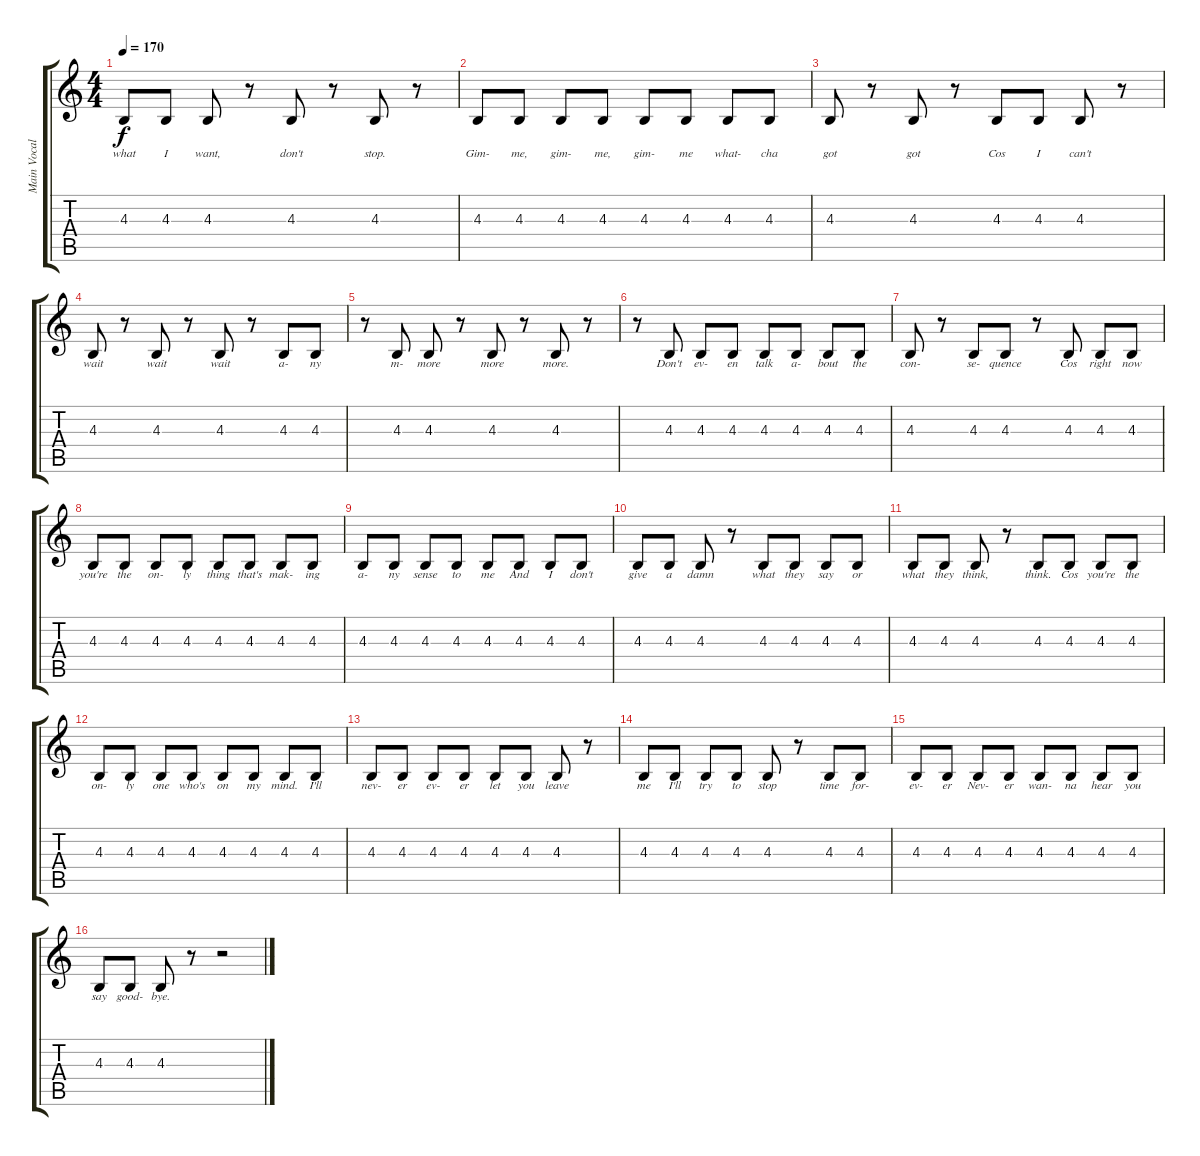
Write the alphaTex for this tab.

\track ("Main Vocals" "Main Vocal") {instrument lead6voice}
\staff {score tabs}
\tuning (E4 B3 G3 D3 A2 E2) {hide}
\ts (4 4)
\tempo 170
\clef g2
\ks c
4.3.8{lyrics (0 "what") lyrics (1 "") lyrics (2 "") lyrics (3 "") lyrics (4 "") dy f} 4.3.8{lyrics (0 "I") lyrics (1 "") lyrics (2 "") lyrics (3 "") lyrics (4 "")} 4.3.8{lyrics (0 "want,") lyrics (1 "") lyrics (2 "") lyrics (3 "") lyrics (4 "")} r.8 4.3.8{lyrics (0 "don't") lyrics (1 "") lyrics (2 "") lyrics (3 "") lyrics (4 "")} r.8 4.3.8{lyrics (0 "stop.") lyrics (1 "") lyrics (2 "") lyrics (3 "") lyrics (4 "")} r.8 |
4.3.8{lyrics (0 "Gim-") lyrics (1 "") lyrics (2 "") lyrics (3 "") lyrics (4 "")} 4.3.8{lyrics (0 "me,") lyrics (1 "") lyrics (2 "") lyrics (3 "") lyrics (4 "")} 4.3.8{lyrics (0 "gim-") lyrics (1 "") lyrics (2 "") lyrics (3 "") lyrics (4 "")} 4.3.8{lyrics (0 "me,") lyrics (1 "") lyrics (2 "") lyrics (3 "") lyrics (4 "")} 4.3.8{lyrics (0 "gim-") lyrics (1 "") lyrics (2 "") lyrics (3 "") lyrics (4 "")} 4.3.8{lyrics (0 "me") lyrics (1 "") lyrics (2 "") lyrics (3 "") lyrics (4 "")} 4.3.8{lyrics (0 "what-") lyrics (1 "") lyrics (2 "") lyrics (3 "") lyrics (4 "")} 4.3.8{lyrics (0 "cha") lyrics (1 "") lyrics (2 "") lyrics (3 "") lyrics (4 "")} |
4.3.8{lyrics (0 "got") lyrics (1 "") lyrics (2 "") lyrics (3 "") lyrics (4 "")} r.8 4.3.8{lyrics (0 "got") lyrics (1 "") lyrics (2 "") lyrics (3 "") lyrics (4 "")} r.8 4.3.8{lyrics (0 "Cos") lyrics (1 "") lyrics (2 "") lyrics (3 "") lyrics (4 "")} 4.3.8{lyrics (0 "I") lyrics (1 "") lyrics (2 "") lyrics (3 "") lyrics (4 "")} 4.3.8{lyrics (0 "can't") lyrics (1 "") lyrics (2 "") lyrics (3 "") lyrics (4 "")} r.8 |
4.3.8{lyrics (0 "wait") lyrics (1 "") lyrics (2 "") lyrics (3 "") lyrics (4 "")} r.8 4.3.8{lyrics (0 "wait") lyrics (1 "") lyrics (2 "") lyrics (3 "") lyrics (4 "")} r.8 4.3.8{lyrics (0 "wait") lyrics (1 "") lyrics (2 "") lyrics (3 "") lyrics (4 "")} r.8 4.3.8{lyrics (0 "a-") lyrics (1 "") lyrics (2 "") lyrics (3 "") lyrics (4 "")} 4.3.8{lyrics (0 "ny") lyrics (1 "") lyrics (2 "") lyrics (3 "") lyrics (4 "")} |
r.8 4.3.8{lyrics (0 "m-") lyrics (1 "") lyrics (2 "") lyrics (3 "") lyrics (4 "")} 4.3.8{lyrics (0 "more") lyrics (1 "") lyrics (2 "") lyrics (3 "") lyrics (4 "")} r.8 4.3.8{lyrics (0 "more") lyrics (1 "") lyrics (2 "") lyrics (3 "") lyrics (4 "")} r.8 4.3.8{lyrics (0 "more.") lyrics (1 "") lyrics (2 "") lyrics (3 "") lyrics (4 "")} r.8 |
r.8 4.3.8{lyrics (0 "Don't") lyrics (1 "") lyrics (2 "") lyrics (3 "") lyrics (4 "")} 4.3.8{lyrics (0 "ev-") lyrics (1 "") lyrics (2 "") lyrics (3 "") lyrics (4 "")} 4.3.8{lyrics (0 "en") lyrics (1 "") lyrics (2 "") lyrics (3 "") lyrics (4 "")} 4.3.8{lyrics (0 "talk") lyrics (1 "") lyrics (2 "") lyrics (3 "") lyrics (4 "")} 4.3.8{lyrics (0 "a-") lyrics (1 "") lyrics (2 "") lyrics (3 "") lyrics (4 "")} 4.3.8{lyrics (0 "bout") lyrics (1 "") lyrics (2 "") lyrics (3 "") lyrics (4 "")} 4.3.8{lyrics (0 "the") lyrics (1 "") lyrics (2 "") lyrics (3 "") lyrics (4 "")} |
4.3.8{lyrics (0 "con-") lyrics (1 "") lyrics (2 "") lyrics (3 "") lyrics (4 "")} r.8 4.3.8{lyrics (0 "se-") lyrics (1 "") lyrics (2 "") lyrics (3 "") lyrics (4 "")} 4.3.8{lyrics (0 "quence") lyrics (1 "") lyrics (2 "") lyrics (3 "") lyrics (4 "")} r.8 4.3.8{lyrics (0 "Cos") lyrics (1 "") lyrics (2 "") lyrics (3 "") lyrics (4 "")} 4.3.8{lyrics (0 "right") lyrics (1 "") lyrics (2 "") lyrics (3 "") lyrics (4 "")} 4.3.8{lyrics (0 "now") lyrics (1 "") lyrics (2 "") lyrics (3 "") lyrics (4 "")} |
4.3.8{lyrics (0 "you're") lyrics (1 "") lyrics (2 "") lyrics (3 "") lyrics (4 "")} 4.3.8{lyrics (0 "the") lyrics (1 "") lyrics (2 "") lyrics (3 "") lyrics (4 "")} 4.3.8{lyrics (0 "on-") lyrics (1 "") lyrics (2 "") lyrics (3 "") lyrics (4 "")} 4.3.8{lyrics (0 "ly") lyrics (1 "") lyrics (2 "") lyrics (3 "") lyrics (4 "")} 4.3.8{lyrics (0 "thing") lyrics (1 "") lyrics (2 "") lyrics (3 "") lyrics (4 "")} 4.3.8{lyrics (0 "that's") lyrics (1 "") lyrics (2 "") lyrics (3 "") lyrics (4 "")} 4.3.8{lyrics (0 "mak-") lyrics (1 "") lyrics (2 "") lyrics (3 "") lyrics (4 "")} 4.3.8{lyrics (0 "ing") lyrics (1 "") lyrics (2 "") lyrics (3 "") lyrics (4 "")} |
4.3.8{lyrics (0 "a-") lyrics (1 "") lyrics (2 "") lyrics (3 "") lyrics (4 "")} 4.3.8{lyrics (0 "ny") lyrics (1 "") lyrics (2 "") lyrics (3 "") lyrics (4 "")} 4.3.8{lyrics (0 "sense") lyrics (1 "") lyrics (2 "") lyrics (3 "") lyrics (4 "")} 4.3.8{lyrics (0 "to") lyrics (1 "") lyrics (2 "") lyrics (3 "") lyrics (4 "")} 4.3.8{lyrics (0 "me") lyrics (1 "") lyrics (2 "") lyrics (3 "") lyrics (4 "")} 4.3.8{lyrics (0 "And") lyrics (1 "") lyrics (2 "") lyrics (3 "") lyrics (4 "")} 4.3.8{lyrics (0 "I") lyrics (1 "") lyrics (2 "") lyrics (3 "") lyrics (4 "")} 4.3.8{lyrics (0 "don't") lyrics (1 "") lyrics (2 "") lyrics (3 "") lyrics (4 "")} |
4.3.8{lyrics (0 "give") lyrics (1 "") lyrics (2 "") lyrics (3 "") lyrics (4 "")} 4.3.8{lyrics (0 "a") lyrics (1 "") lyrics (2 "") lyrics (3 "") lyrics (4 "")} 4.3.8{lyrics (0 "damn") lyrics (1 "") lyrics (2 "") lyrics (3 "") lyrics (4 "")} r.8 4.3.8{lyrics (0 "what") lyrics (1 "") lyrics (2 "") lyrics (3 "") lyrics (4 "")} 4.3.8{lyrics (0 "they") lyrics (1 "") lyrics (2 "") lyrics (3 "") lyrics (4 "")} 4.3.8{lyrics (0 "say") lyrics (1 "") lyrics (2 "") lyrics (3 "") lyrics (4 "")} 4.3.8{lyrics (0 "or") lyrics (1 "") lyrics (2 "") lyrics (3 "") lyrics (4 "")} |
4.3.8{lyrics (0 "what") lyrics (1 "") lyrics (2 "") lyrics (3 "") lyrics (4 "")} 4.3.8{lyrics (0 "they") lyrics (1 "") lyrics (2 "") lyrics (3 "") lyrics (4 "")} 4.3.8{lyrics (0 "think,") lyrics (1 "") lyrics (2 "") lyrics (3 "") lyrics (4 "")} r.8 4.3.8{lyrics (0 "think.") lyrics (1 "") lyrics (2 "") lyrics (3 "") lyrics (4 "")} 4.3.8{lyrics (0 "Cos") lyrics (1 "") lyrics (2 "") lyrics (3 "") lyrics (4 "")} 4.3.8{lyrics (0 "you're") lyrics (1 "") lyrics (2 "") lyrics (3 "") lyrics (4 "")} 4.3.8{lyrics (0 "the") lyrics (1 "") lyrics (2 "") lyrics (3 "") lyrics (4 "")} |
4.3.8{lyrics (0 "on-") lyrics (1 "") lyrics (2 "") lyrics (3 "") lyrics (4 "")} 4.3.8{lyrics (0 "ly") lyrics (1 "") lyrics (2 "") lyrics (3 "") lyrics (4 "")} 4.3.8{lyrics (0 "one") lyrics (1 "") lyrics (2 "") lyrics (3 "") lyrics (4 "")} 4.3.8{lyrics (0 "who's") lyrics (1 "") lyrics (2 "") lyrics (3 "") lyrics (4 "")} 4.3.8{lyrics (0 "on") lyrics (1 "") lyrics (2 "") lyrics (3 "") lyrics (4 "")} 4.3.8{lyrics (0 "my") lyrics (1 "") lyrics (2 "") lyrics (3 "") lyrics (4 "")} 4.3.8{lyrics (0 "mind.") lyrics (1 "") lyrics (2 "") lyrics (3 "") lyrics (4 "")} 4.3.8{lyrics (0 "I'll") lyrics (1 "") lyrics (2 "") lyrics (3 "") lyrics (4 "")} |
4.3.8{lyrics (0 "nev-") lyrics (1 "") lyrics (2 "") lyrics (3 "") lyrics (4 "")} 4.3.8{lyrics (0 "er") lyrics (1 "") lyrics (2 "") lyrics (3 "") lyrics (4 "")} 4.3.8{lyrics (0 "ev-") lyrics (1 "") lyrics (2 "") lyrics (3 "") lyrics (4 "")} 4.3.8{lyrics (0 "er") lyrics (1 "") lyrics (2 "") lyrics (3 "") lyrics (4 "")} 4.3.8{lyrics (0 "let") lyrics (1 "") lyrics (2 "") lyrics (3 "") lyrics (4 "")} 4.3.8{lyrics (0 "you") lyrics (1 "") lyrics (2 "") lyrics (3 "") lyrics (4 "")} 4.3.8{lyrics (0 "leave") lyrics (1 "") lyrics (2 "") lyrics (3 "") lyrics (4 "")} r.8 |
4.3.8{lyrics (0 "me") lyrics (1 "") lyrics (2 "") lyrics (3 "") lyrics (4 "")} 4.3.8{lyrics (0 "I'll") lyrics (1 "") lyrics (2 "") lyrics (3 "") lyrics (4 "")} 4.3.8{lyrics (0 "try") lyrics (1 "") lyrics (2 "") lyrics (3 "") lyrics (4 "")} 4.3.8{lyrics (0 "to") lyrics (1 "") lyrics (2 "") lyrics (3 "") lyrics (4 "")} 4.3.8{lyrics (0 "stop") lyrics (1 "") lyrics (2 "") lyrics (3 "") lyrics (4 "")} r.8 4.3.8{lyrics (0 "time") lyrics (1 "") lyrics (2 "") lyrics (3 "") lyrics (4 "")} 4.3.8{lyrics (0 "for-") lyrics (1 "") lyrics (2 "") lyrics (3 "") lyrics (4 "")} |
4.3.8{lyrics (0 "ev-") lyrics (1 "") lyrics (2 "") lyrics (3 "") lyrics (4 "")} 4.3.8{lyrics (0 "er") lyrics (1 "") lyrics (2 "") lyrics (3 "") lyrics (4 "")} 4.3.8{lyrics (0 "Nev-") lyrics (1 "") lyrics (2 "") lyrics (3 "") lyrics (4 "")} 4.3.8{lyrics (0 "er") lyrics (1 "") lyrics (2 "") lyrics (3 "") lyrics (4 "")} 4.3.8{lyrics (0 "wan-") lyrics (1 "") lyrics (2 "") lyrics (3 "") lyrics (4 "")} 4.3.8{lyrics (0 "na") lyrics (1 "") lyrics (2 "") lyrics (3 "") lyrics (4 "")} 4.3.8{lyrics (0 "hear") lyrics (1 "") lyrics (2 "") lyrics (3 "") lyrics (4 "")} 4.3.8{lyrics (0 "you") lyrics (1 "") lyrics (2 "") lyrics (3 "") lyrics (4 "")} |
4.3.8{lyrics (0 "say") lyrics (1 "") lyrics (2 "") lyrics (3 "") lyrics (4 "")} 4.3.8{lyrics (0 "good-") lyrics (1 "") lyrics (2 "") lyrics (3 "") lyrics (4 "")} 4.3.8{lyrics (0 "bye.") lyrics (1 "") lyrics (2 "") lyrics (3 "") lyrics (4 "")} r.8 r.2
